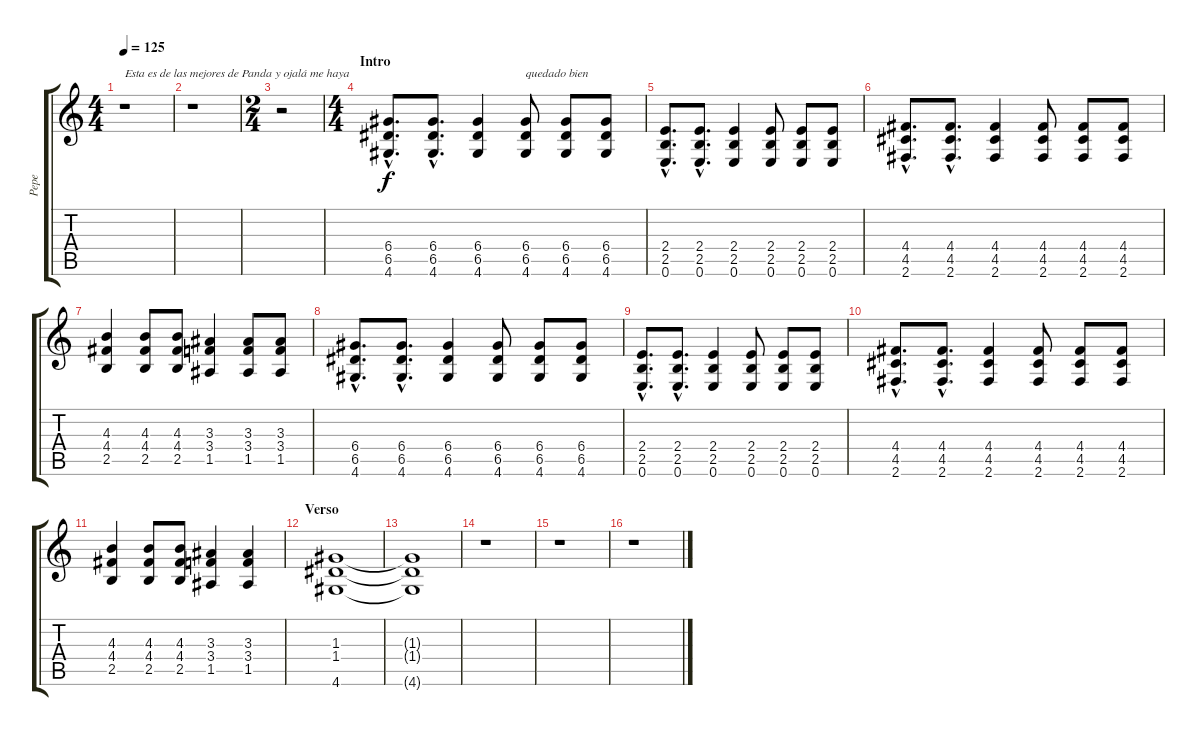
\track ("Pepe" "Pepe") {instrument distortionguitar}
\staff {score tabs}
\tuning (E4 B3 G3 D3 A2 E2) {hide}
\ts (4 4)
\tempo 125
\clef g2
\ks c
r.1{txt "Esta es de las mejores de Panda y ojalá me haya " dy f instrument distortionguitar} |
r.1 |
\ts (2 4)
r.2 |
\ts (4 4)
\section ("" "Intro")
(6.4{hac} 6.5{hac} 4.6{hac}).8{d} (6.4{hac} 6.5{hac} 4.6{hac}).8{d} (6.4 6.5 4.6).4 (6.4 6.5 4.6).8{txt "quedado bien"} (6.4 6.5 4.6).8 (6.4 6.5 4.6).8 |
(2.4{hac} 2.5{hac} 0.6{hac}).8{d} (2.4{hac} 2.5{hac} 0.6{hac}).8{d} (2.4 2.5 0.6).4 (2.4 2.5 0.6).8 (2.4 2.5 0.6).8 (2.4 2.5 0.6).8 |
(4.4{hac} 4.5{hac} 2.6{hac}).8{d} (4.4{hac} 4.5{hac} 2.6{hac}).8{d} (4.4 4.5 2.6).4 (4.4 4.5 2.6).8 (4.4 4.5 2.6).8 (4.4 4.5 2.6).8 |
(4.3 4.4 2.5).4 (4.3 4.4 2.5).8 (4.3 4.4 2.5).8 (3.3 3.4 1.5).4 (3.3 3.4 1.5).8 (3.3 3.4 1.5).8 |
(6.4{hac} 6.5{hac} 4.6{hac}).8{d} (6.4{hac} 6.5{hac} 4.6{hac}).8{d} (6.4 6.5 4.6).4 (6.4 6.5 4.6).8 (6.4 6.5 4.6).8 (6.4 6.5 4.6).8 |
(2.4{hac} 2.5{hac} 0.6{hac}).8{d} (2.4{hac} 2.5{hac} 0.6{hac}).8{d} (2.4 2.5 0.6).4 (2.4 2.5 0.6).8 (2.4 2.5 0.6).8 (2.4 2.5 0.6).8 |
(4.4{hac} 4.5{hac} 2.6{hac}).8{d} (4.4{hac} 4.5{hac} 2.6{hac}).8{d} (4.4 4.5 2.6).4 (4.4 4.5 2.6).8 (4.4 4.5 2.6).8 (4.4 4.5 2.6).8 |
(4.3 4.4 2.5).4 (4.3 4.4 2.5).8 (4.3 4.4 2.5).8 (3.3 3.4 1.5).4 (3.3 3.4 1.5).4 |
\section ("" "Verso")
(1.3 1.4 4.6).1{volume 5} |
(1.3{t} 1.4{t} 4.6{t}).1 |
r.1 |
r.1 |
r.1
